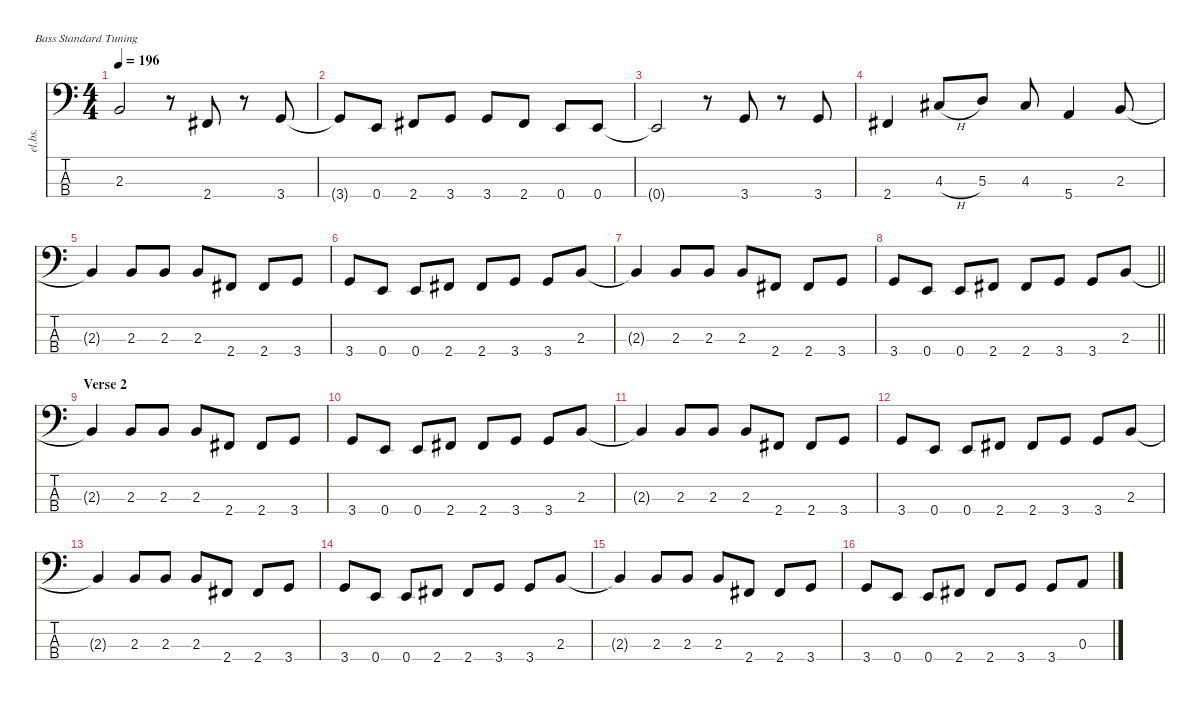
\defaultSystemsLayout 4
\hideDynamics
\bracketExtendMode nobrackets
\track ("Effelson" "el.bs.") {mute instrument electricbasspick}
\staff {score tabs}
\tuning (G2 D2 A1 E1)
\ts (4 4)
\tempo 196
\clef f4
\ks c
2.3.2{dy f} r.8 2.4{acc #}.8 r.8 3.4.8 |
3.4{t}.8 0.4.8 2.4{acc #}.8 3.4.8 3.4.8 2.4{acc #}.8 0.4.8 0.4.8 |
0.4{t}.2 r.8 3.4.8 r.8 3.4.8 |
2.4{acc #}.4 4.3{h acc #}.8 5.3.8 4.3{acc #}.8 5.4.4 2.3.8 |
2.3{t}.4 2.3.8 2.3.8 2.3.8 2.4{acc #}.8 2.4{acc #}.8 3.4.8 |
3.4.8 0.4.8 0.4.8 2.4{acc #}.8 2.4{acc #}.8 3.4.8 3.4.8 2.3.8 |
2.3{t}.4 2.3.8 2.3.8 2.3.8 2.4{acc #}.8 2.4{acc #}.8 3.4.8 |
\barLineRight lightlight
3.4.8 0.4.8 0.4.8 2.4{acc #}.8 2.4{acc #}.8 3.4.8 3.4.8 2.3.8 |
\section ("" "Verse 2")
2.3{t}.4 2.3.8 2.3.8 2.3.8 2.4{acc #}.8 2.4{acc #}.8 3.4.8 |
3.4.8 0.4.8 0.4.8 2.4{acc #}.8 2.4{acc #}.8 3.4.8 3.4.8 2.3.8 |
2.3{t}.4 2.3.8 2.3.8 2.3.8 2.4{acc #}.8 2.4{acc #}.8 3.4.8 |
3.4.8 0.4.8 0.4.8 2.4{acc #}.8 2.4{acc #}.8 3.4.8 3.4.8 2.3.8 |
2.3{t}.4 2.3.8 2.3.8 2.3.8 2.4{acc #}.8 2.4{acc #}.8 3.4.8 |
3.4.8 0.4.8 0.4.8 2.4{acc #}.8 2.4{acc #}.8 3.4.8 3.4.8 2.3.8 |
2.3{t}.4 2.3.8 2.3.8 2.3.8 2.4{acc #}.8 2.4{acc #}.8 3.4.8 |
3.4.8 0.4.8 0.4.8 2.4{acc #}.8 2.4{acc #}.8 3.4.8 3.4.8 0.3.8
